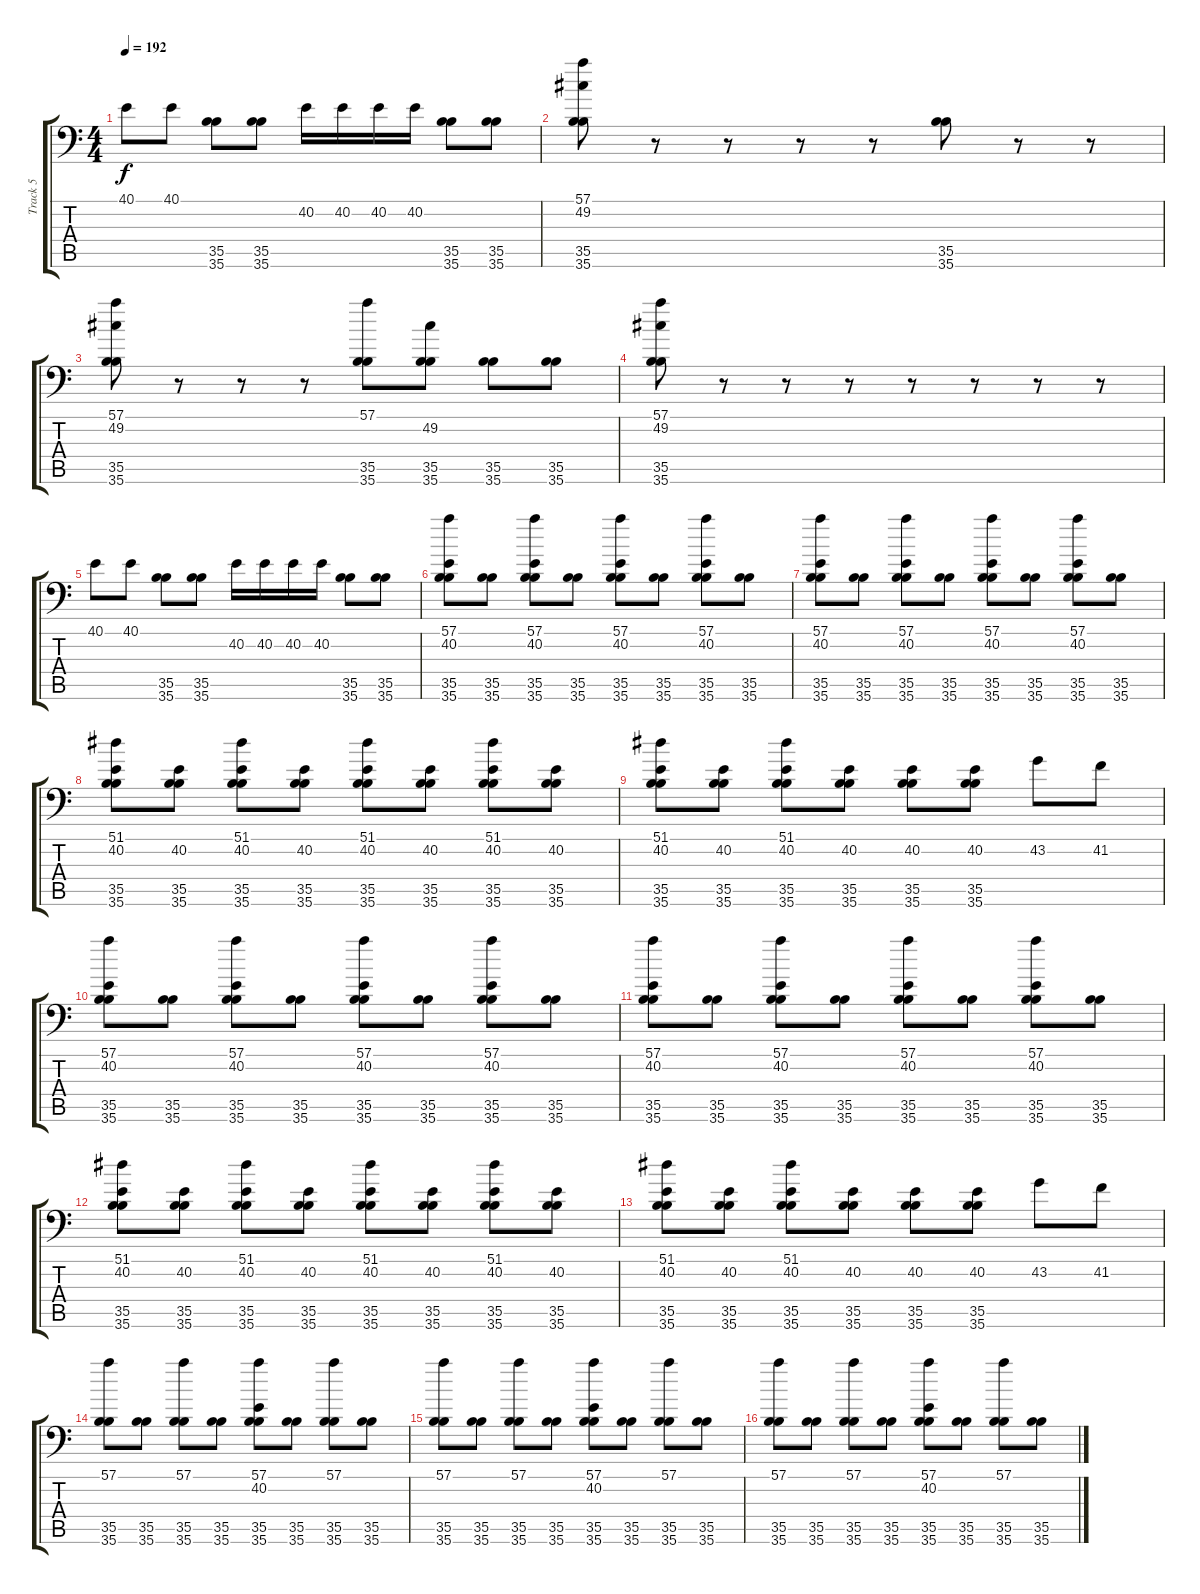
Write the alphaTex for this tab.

\track ("Track 5" "Track 5") {instrument acousticgrandpiano}
\staff {score tabs}
\tuning (C-1 C-1 C-1 C-1 C-1 C-1) {hide}
\ts (4 4)
\tempo 192
\clef f4
\ks c
40.1.8{dy f} 40.1.8 (35.5 35.6).8 (35.5 35.6).8 40.2.16 40.2.16 40.2.16 40.2.16 (35.5 35.6).8 (35.5 35.6).8 |
(57.1 49.2 35.5 35.6).8 r.8 r.8 r.8 r.8 (35.5 35.6).8 r.8 r.8 |
(57.1 49.2 35.5 35.6).8 r.8 r.8 r.8 (57.1 35.5 35.6).8 (49.2 35.5 35.6).8 (35.5 35.6).8 (35.5 35.6).8 |
(57.1 49.2 35.5 35.6).8 r.8 r.8 r.8 r.8 r.8 r.8 r.8 |
40.1.8 40.1.8 (35.5 35.6).8 (35.5 35.6).8 40.2.16 40.2.16 40.2.16 40.2.16 (35.5 35.6).8 (35.5 35.6).8 |
(57.1 40.2 35.5 35.6).8 (35.5 35.6).8 (57.1 40.2 35.5 35.6).8 (35.5 35.6).8 (57.1 40.2 35.5 35.6).8 (35.5 35.6).8 (57.1 40.2 35.5 35.6).8 (35.5 35.6).8 |
(57.1 40.2 35.5 35.6).8 (35.5 35.6).8 (57.1 40.2 35.5 35.6).8 (35.5 35.6).8 (57.1 40.2 35.5 35.6).8 (35.5 35.6).8 (57.1 40.2 35.5 35.6).8 (35.5 35.6).8 |
(51.1 40.2 35.5 35.6).8 (40.2 35.5 35.6).8 (51.1 40.2 35.5 35.6).8 (40.2 35.5 35.6).8 (51.1 40.2 35.5 35.6).8 (40.2 35.5 35.6).8 (51.1 40.2 35.5 35.6).8 (40.2 35.5 35.6).8 |
(51.1 40.2 35.5 35.6).8 (40.2 35.5 35.6).8 (51.1 40.2 35.5 35.6).8 (40.2 35.5 35.6).8 (40.2 35.5 35.6).8 (40.2 35.5 35.6).8 43.2.8 41.2.8 |
(57.1 40.2 35.5 35.6).8 (35.5 35.6).8 (57.1 40.2 35.5 35.6).8 (35.5 35.6).8 (57.1 40.2 35.5 35.6).8 (35.5 35.6).8 (57.1 40.2 35.5 35.6).8 (35.5 35.6).8 |
(57.1 40.2 35.5 35.6).8 (35.5 35.6).8 (57.1 40.2 35.5 35.6).8 (35.5 35.6).8 (57.1 40.2 35.5 35.6).8 (35.5 35.6).8 (57.1 40.2 35.5 35.6).8 (35.5 35.6).8 |
(51.1 40.2 35.5 35.6).8 (40.2 35.5 35.6).8 (51.1 40.2 35.5 35.6).8 (40.2 35.5 35.6).8 (51.1 40.2 35.5 35.6).8 (40.2 35.5 35.6).8 (51.1 40.2 35.5 35.6).8 (40.2 35.5 35.6).8 |
(51.1 40.2 35.5 35.6).8 (40.2 35.5 35.6).8 (51.1 40.2 35.5 35.6).8 (40.2 35.5 35.6).8 (40.2 35.5 35.6).8 (40.2 35.5 35.6).8 43.2.8 41.2.8 |
(57.1 35.5 35.6).8 (35.5 35.6).8 (57.1 35.5 35.6).8 (35.5 35.6).8 (57.1 40.2 35.5 35.6).8 (35.5 35.6).8 (57.1 35.5 35.6).8 (35.5 35.6).8 |
(57.1 35.5 35.6).8 (35.5 35.6).8 (57.1 35.5 35.6).8 (35.5 35.6).8 (57.1 40.2 35.5 35.6).8 (35.5 35.6).8 (57.1 35.5 35.6).8 (35.5 35.6).8 |
(57.1 35.5 35.6).8 (35.5 35.6).8 (57.1 35.5 35.6).8 (35.5 35.6).8 (57.1 40.2 35.5 35.6).8 (35.5 35.6).8 (57.1 35.5 35.6).8 (35.5 35.6).8
